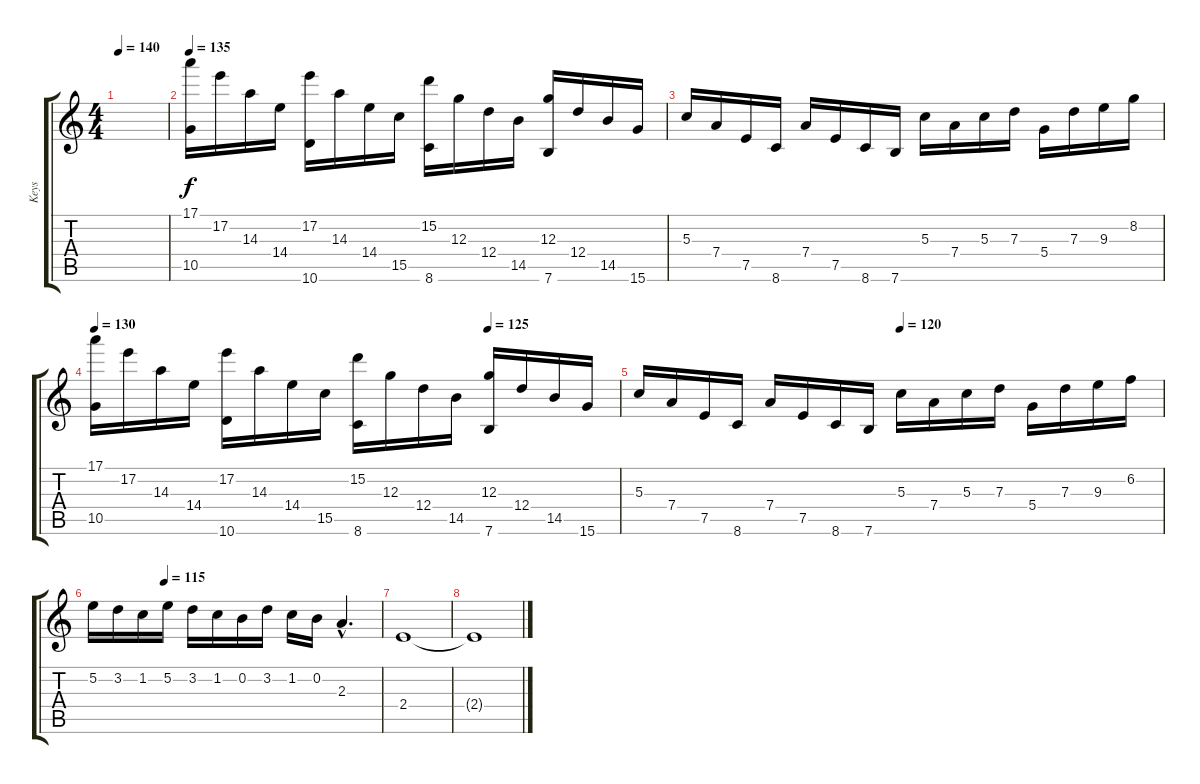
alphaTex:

\track ("Keys" "Keys") {instrument acousticguitarsteel}
\staff {score tabs}
\tuning (E4 B3 G3 D3 A2 E2) {hide}
\ts (4 4)
\tempo 140
\clef g2
\ks c
|
\tempo 135
(17.1 10.5).16 17.2.16 14.3.16 14.4.16 (17.2 10.6).16 14.3.16 14.4.16 15.5.16 (15.2 8.6).16 12.3.16 12.4.16 14.5.16 (12.3 7.6).16 12.4.16 14.5.16 15.6.16 |
5.3.16 7.4.16 7.5.16 8.6.16 7.4.16 7.5.16 8.6.16 7.6.16 5.3.16 7.4.16 5.3.16 7.3.16 5.4.16 7.3.16 9.3.16 8.2.16 |
\tempo 130
\tempo (125 0.75)
(17.1 10.5).16 17.2.16 14.3.16 14.4.16 (17.2 10.6).16 14.3.16 14.4.16 15.5.16 (15.2 8.6).16 12.3.16 12.4.16 14.5.16 (12.3 7.6).16 12.4.16 14.5.16 15.6.16 |
\tempo (120 0.5)
5.3.16 7.4.16 7.5.16 8.6.16 7.4.16 7.5.16 8.6.16 7.6.16 5.3.16 7.4.16 5.3.16 7.3.16 5.4.16 7.3.16 9.3.16 6.2.16 |
\tempo (115 0.25)
5.2.16 3.2.16 1.2.16 5.2.16 3.2.16 1.2.16 0.2.16 3.2.16 1.2.16 0.2.16 2.3{hac}.4{d} |
2.4.1 |
2.4{t}.1
